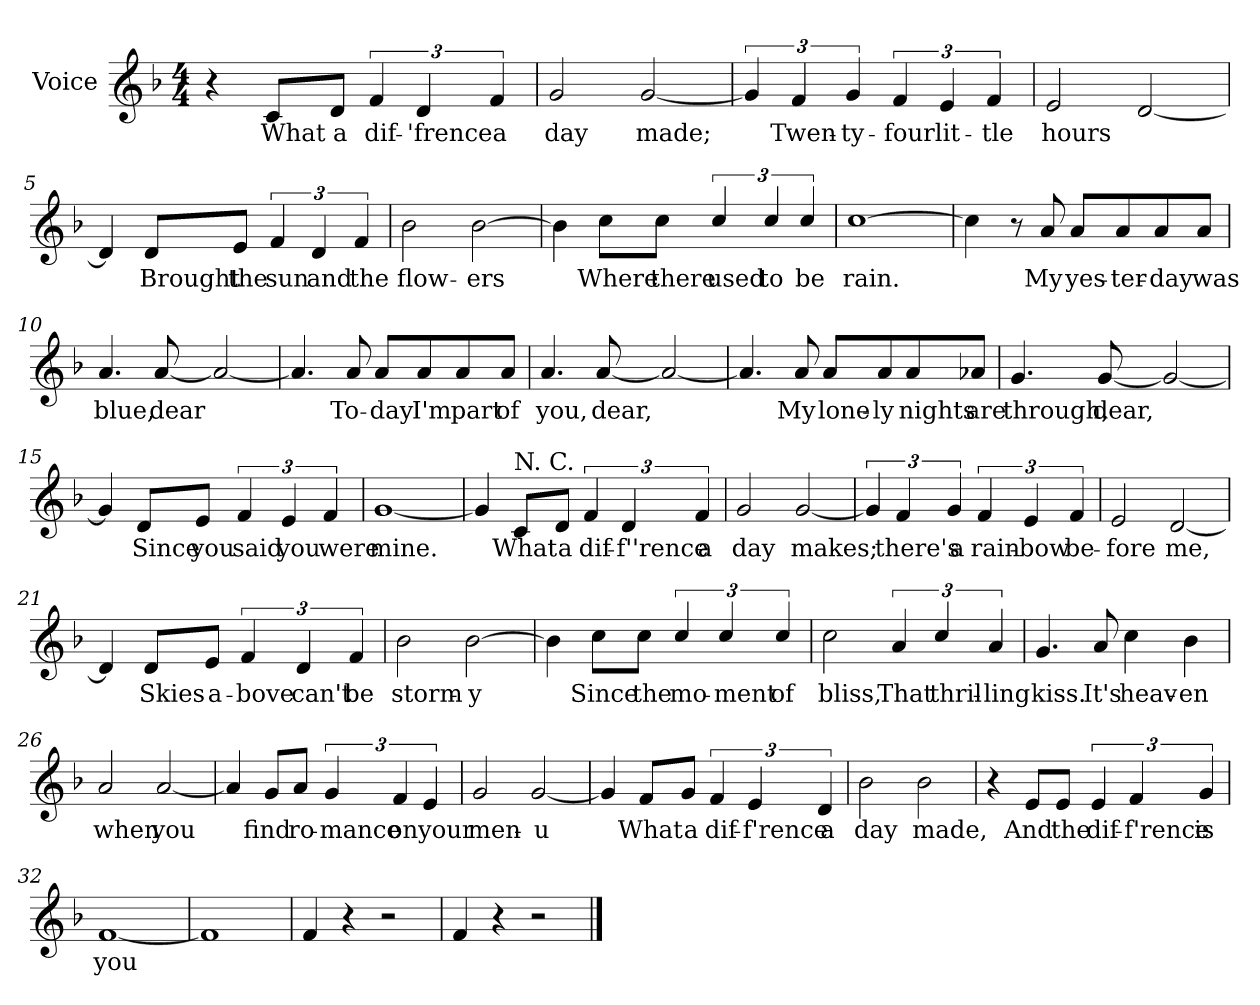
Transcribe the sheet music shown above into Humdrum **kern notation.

**kern	**text
*part1	*part1
*staff1	*staff1
*I"Voice	*
*clefG2	*
*k[b-]	*
*F:	*
*M4/4	*
=1	=1
4r	.
8c/L	What
8d/J	a
6f/	dif-
6d/	-'frence
6f/	a
=2	=2
2g/	day
[2g/	made;
=3	=3
6g/]	.
6f/	Twen-
6g/	-ty-
6f/	-four
6e/	lit-
6f/	-tle
=4	=4
2e/	hours
[2d/	.
!!LO:LB:g=z
=5	=5
4d/]	.
8d/L	Brought
8e/J	the
6f/	sun
6d/	and
6f/	the
=6	=6
2b-\	flow-
[2b-\	-ers
=7	=7
4b-\]	.
8cc\L	Where
8cc\J	there
6cc/	used
6cc/	to
6cc/	be
=8	=8
[1cc	rain.
!!LO:LB:g=z
=9	=9
4cc\]	.
8r	.
8a/	My
8a/L	yes-
8a/	-ter-
8a/	-day
8a/J	was
=10	=10
4.a/	blue,
[8a/	dear
2a/_	.
=11	=11
4.a/]	.
8a/	To-
8a/L	-day
8a/	I'm
8a/	part
8a/J	of
=12	=12
4.a/	you,
[8a/	dear,
2a/_	.
!!LO:LB:g=z
=13	=13
4.a/]	.
8a/	My
8a/L	lone-
8a/	-ly
8a/	nights
8a-X/J	are
=14	=14
4.g/	through,
[8g/	dear,
2g/_	.
=15	=15
4g/]	.
8d/L	Since
8e/J	you
6f/	said
6e/	you
6f/	were
=16	=16
[1g	mine.
!!LO:LB:g=z
=17	=17
4g/]	.
!LO:TX:a:t=N. C.	!
8c/L	What
8d/J	a
6f/	dif-
6d/	f''rence
6f/	a
=18	=18
2g/	day
[2g/	makes;
=19	=19
6g/]	.
6f/	there's
6g/	a
6f/	rain-
6e/	-bow
6f/	be-
=20	=20
2e/	-fore
[2d/	me,
!!LO:LB:g=z
=21	=21
4d/]	.
8d/L	Skies
8e/J	a-
6f/	-bove
6d/	can't
6f/	be
=22	=22
2b-\	storm-
[2b-\	-y
=23	=23
4b-\]	.
8cc\L	Since
8cc\J	the
6cc/	mo-
6cc/	-ment
6cc/	of
=24	=24
2cc\	bliss,
6a/	That
6cc/	thril-
6a/	-ling
!!LO:LB:g=z
=25	=25
4.g/	kiss.
8a/	It's
4cc\	heav-
4b-\	-en
=26	=26
2a/	when
[2a/	you
=27	=27
4a/]	.
8g/L	find
8a/J	ro-
6g/	-mance
6f/	on
6e/	your
=28	=28
2g/	men-
[2g/	-u
!!LO:LB:g=z
=29	=29
4g/]	.
8f/L	What
8g/J	a
6f/	dif-
6e/	-f'rence
6d/	a
=30	=30
2b-\	day
2b-\	made,
=31	=31
4r	.
8e/L	And
8e/J	the
6e/	dif-
6f/	-f'rence
6g/	is
=32	=32
[1f	you
=33	=33
1f]	.
=34	=34
4f/	.
4r	.
2r	.
=35	=35
4f/	.
4r	.
2r	.
==	==
*-	*-
